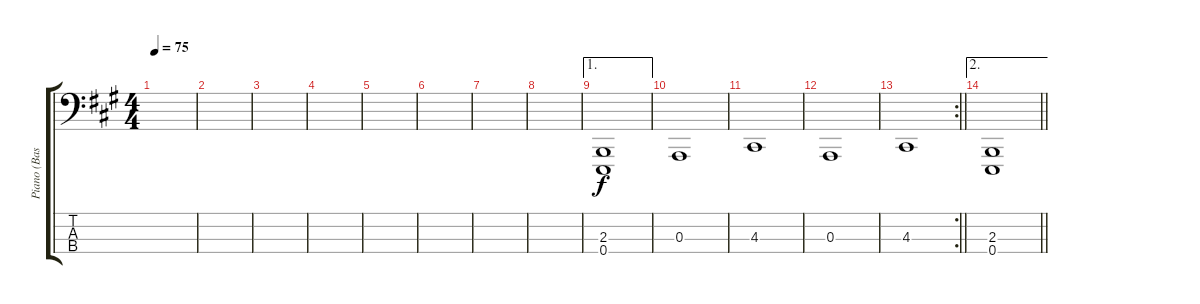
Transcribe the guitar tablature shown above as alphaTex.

\track ("Piano (Bass)" "Piano (Bas") {instrument acousticgrandpiano}
\staff {score tabs}
\tuning (G2 D2 A1 E1) {hide}
\ts (4 4)
\tempo 75
\clef f4
\ks a
|
|
|
|
|
|
|
|
\ae 1
(2.3 0.4).1 |
0.3.1 |
4.3.1 |
0.3.1 |
\rc 2
\barLineRight lightlight
4.3.1 |
\ae 2
\barLineRight lightlight
(2.3 0.4).1
